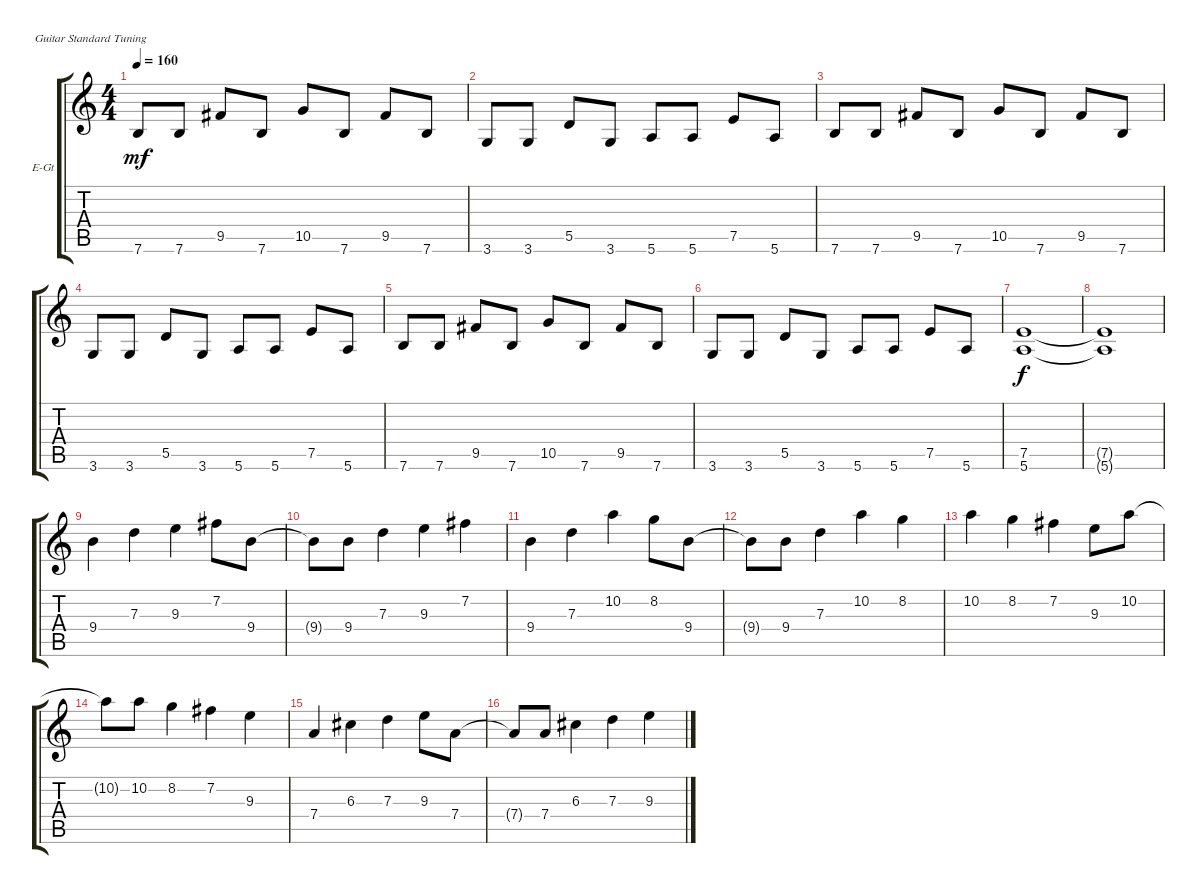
\bracketExtendMode groupsimilarinstruments
\firstSystemTrackNameOrientation horizontal
\otherSystemsTrackNameOrientation horizontal
\track ("Guitar 1" "E-Gt") {instrument distortionguitar}
\staff {score tabs}
\tuning (E4 B3 G3 D3 A2 E2)
\ts (4 4)
\tempo 160
\clef g2
\ks c
7.6.8{dy mf} 7.6.8 9.5.8 7.6.8 10.5.8 7.6.8 9.5.8 7.6.8 |
3.6.8 3.6.8 5.5.8 3.6.8 5.6.8 5.6.8 7.5.8 5.6.8 |
7.6.8 7.6.8 9.5.8 7.6.8 10.5.8 7.6.8 9.5.8 7.6.8 |
3.6.8 3.6.8 5.5.8 3.6.8 5.6.8 5.6.8 7.5.8 5.6.8 |
7.6.8 7.6.8 9.5.8 7.6.8 10.5.8 7.6.8 9.5.8 7.6.8 |
3.6.8 3.6.8 5.5.8 3.6.8 5.6.8 5.6.8 7.5.8 5.6.8 |
(7.5 5.6).1{dy f} |
(7.5{t} 5.6{t}).1 |
9.4.4 7.3.4 9.3.4 7.2.8 9.4.8 |
9.4{t}.8 9.4.8 7.3.4 9.3.4 7.2.4 |
9.4.4 7.3.4 10.2.4 8.2.8 9.4.8 |
9.4{t}.8 9.4.8 7.3.4 10.2.4 8.2.4 |
10.2.4 8.2.4 7.2.4 9.3.8 10.2.8 |
10.2{t}.8 10.2.8 8.2.4 7.2.4 9.3.4 |
7.4.4 6.3.4 7.3.4 9.3.8 7.4.8 |
7.4{t}.8 7.4.8 6.3.4 7.3.4 9.3.4
